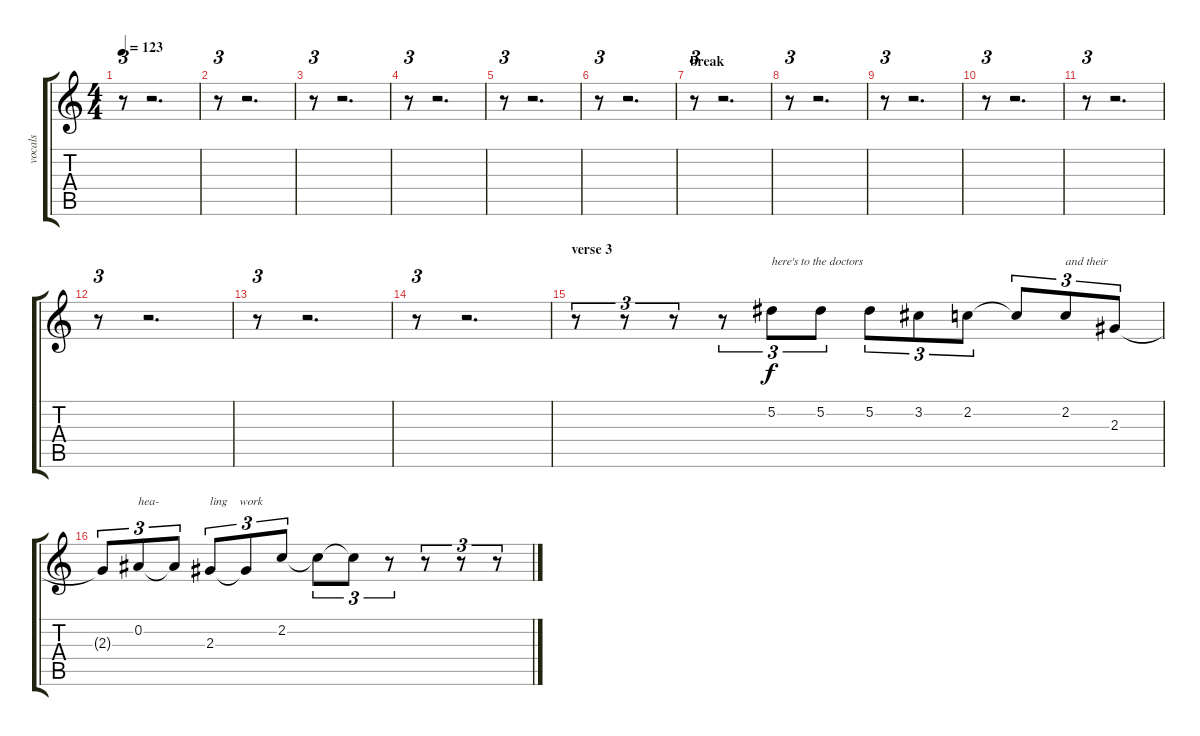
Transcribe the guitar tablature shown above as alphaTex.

\track ("vocals" "vocals") {instrument overdrivenguitar}
\staff {score tabs}
\tuning (Eb4 Bb3 Gb3 Db3 Ab2 Eb2) {hide}
\ts (4 4)
\tempo 123
\clef g2
\ks c
r.8{tu (3 2) txt "" dy f} r.2{d txt ""} |
r.8{tu (3 2) txt ""} r.2{d txt ""} |
r.8{tu (3 2) txt ""} r.2{d txt ""} |
r.8{tu (3 2) txt ""} r.2{d txt ""} |
r.8{tu (3 2) txt ""} r.2{d txt ""} |
r.8{tu (3 2) txt ""} r.2{d txt ""} |
\section ("" "break")
r.8{tu (3 2) txt ""} r.2{d txt ""} |
r.8{tu (3 2) txt ""} r.2{d txt ""} |
r.8{tu (3 2) txt ""} r.2{d txt ""} |
r.8{tu (3 2) txt ""} r.2{d txt ""} |
r.8{tu (3 2) txt ""} r.2{d txt ""} |
r.8{tu (3 2) txt ""} r.2{d txt ""} |
r.8{tu (3 2) txt ""} r.2{d txt ""} |
r.8{tu (3 2) txt ""} r.2{d txt ""} |
\section ("" "verse 3")
r.8{tu (3 2) txt ""} r.8{tu (3 2) txt ""} r.8{tu (3 2) txt ""} r.8{tu (3 2) txt ""} 5.2.8{tu (3 2) txt "here's to the doctors"} 5.2.8{tu (3 2) txt ""} 5.2.8{tu (3 2) txt ""} 3.2.8{tu (3 2) txt ""} 2.2.8{tu (3 2) txt ""} 2.2{t}.8{tu (3 2) txt ""} 2.2.8{tu (3 2) txt "and their"} 2.3.8{tu (3 2) txt ""} |
2.3{t}.8{tu (3 2) txt ""} 0.2.8{tu (3 2) txt "hea-"} 0.2{t}.8{tu (3 2) txt ""} 2.3.8{tu (3 2) txt "ling    work"} 2.3{t}.8{tu (3 2) txt ""} 2.2.8{tu (3 2) txt ""} 2.2{t}.8{tu (3 2) txt ""} 2.2{t}.8{tu (3 2) txt ""} r.8{tu (3 2) txt ""} r.8{tu (3 2) txt ""} r.8{tu (3 2) txt ""} r.8{tu (3 2) txt ""}
